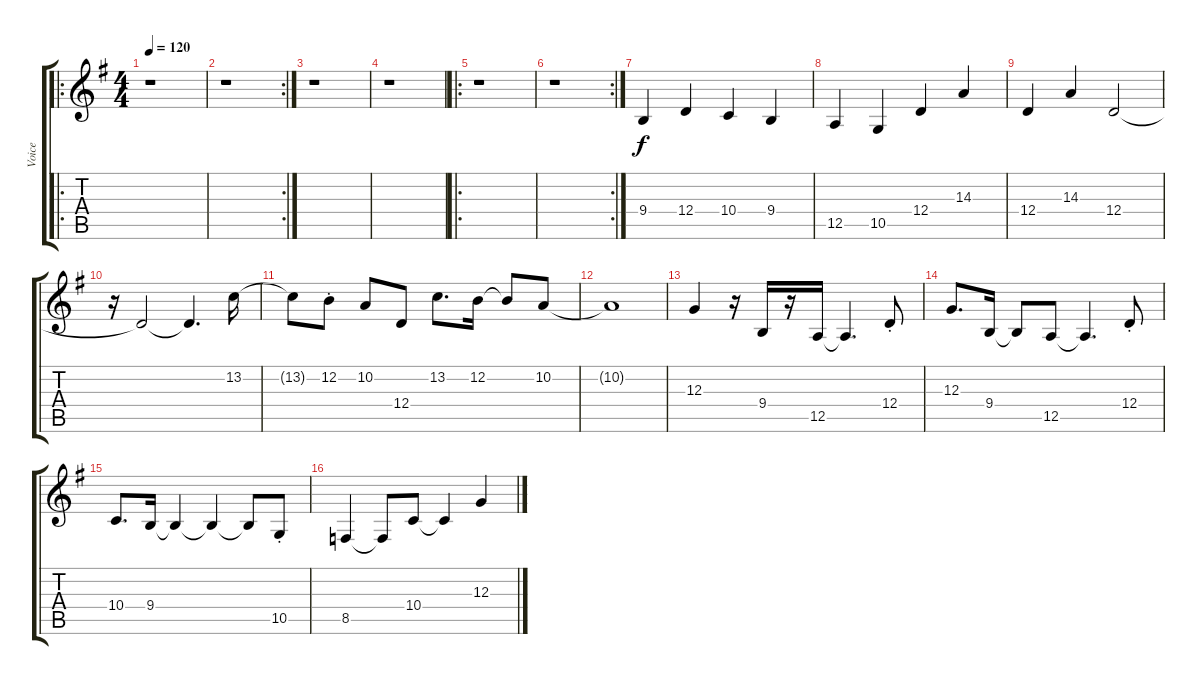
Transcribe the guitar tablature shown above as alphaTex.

\track ("Voice" "Voice") {instrument choiraahs}
\staff {score tabs}
\tuning (E4 B3 G3 D3 A2 E2) {hide}
\ro
\ts (4 4)
\tempo 120
\clef g2
\ks g
r.1{dy f instrument choiraahs} |
\rc 2
r.1 |
r.1 |
r.1 |
\ro
r.1 |
\rc 2
r.1 |
9.4.4 12.4.4 10.4.4 9.4.4 |
12.5.4 10.5.4 12.4.4 14.3.4 |
12.4.4 14.3.4 12.4.2 |
r.16 12.4{t}.2 12.4{t}.4{d} 13.2.16 |
13.2{t}.8 12.2{st}.8 10.2.8 12.4.8 13.2.8{d} 12.2.16 12.2{t}.8 10.2.8 |
10.2{t}.1 |
12.3.4 r.16 9.4.16 r.16 12.5.16 12.5{t}.4{d} 12.4{st}.8 |
12.3.8{d} 9.4.16 9.4{t}.8 12.5.8 12.5{t}.4{d} 12.4{st}.8 |
10.4.8{d} 9.4.16 9.4{t}.4 9.4{t}.4 9.4{t}.8 10.5{st}.8 |
8.5.4 8.5{t}.8 10.4.8 10.4{t}.4 12.3.4
